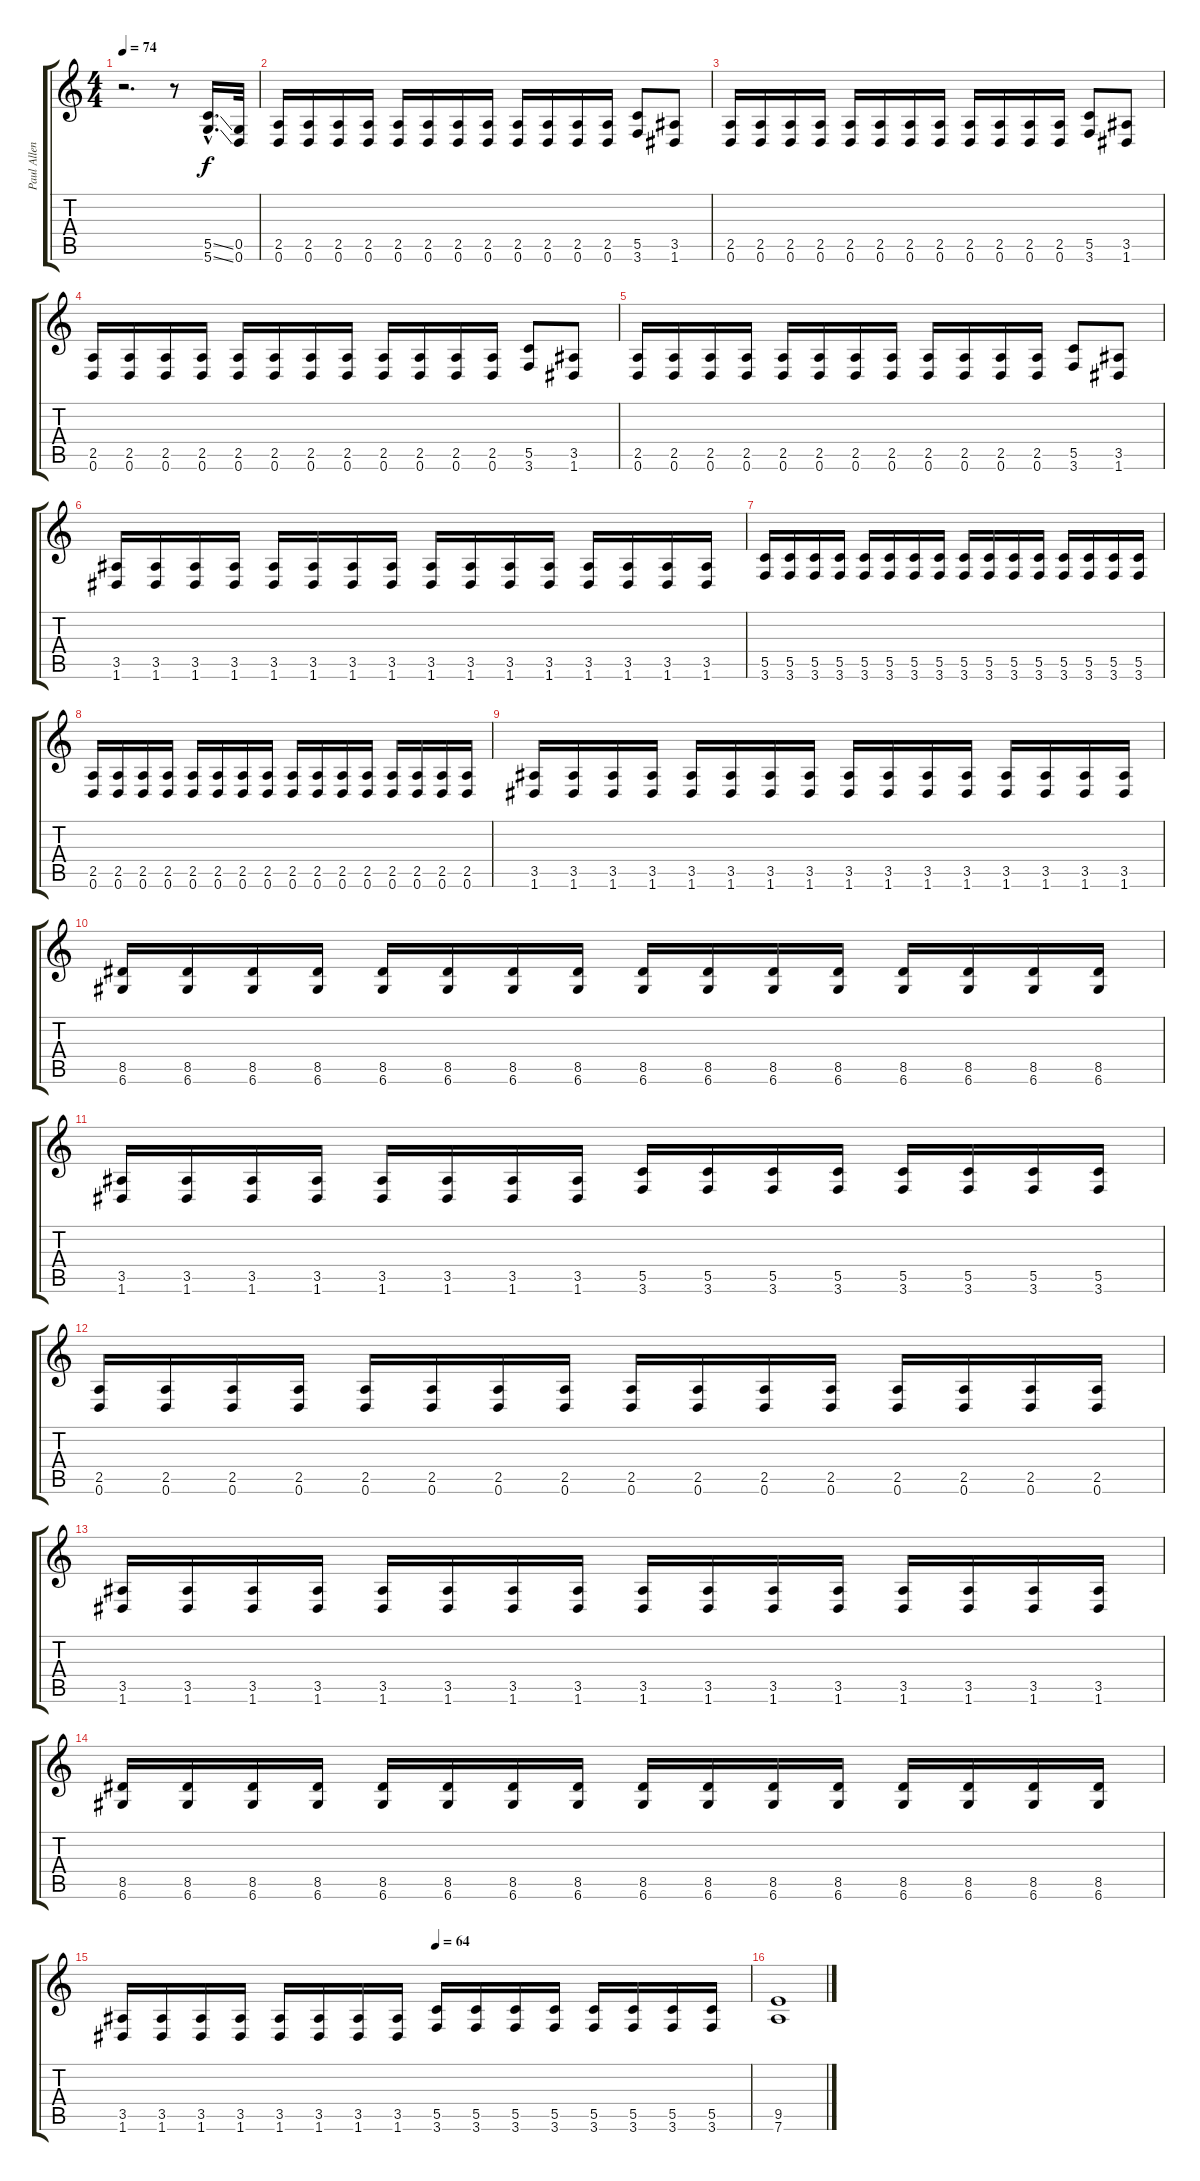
\track ("Paul Allender (Guitar)" "Paul Allen") {instrument overdrivenguitar}
\staff {score tabs}
\tuning (D4 A3 F3 C3 G2 D2) {hide}
\ts (4 4)
\tempo 74
\clef g2
\ks c
r.2{d dy f} r.8 (5.5{ss hac} 5.6{ss hac}).16{d} (0.5 0.6).32 |
(2.5 0.6).16 (2.5 0.6).16 (2.5 0.6).16 (2.5 0.6).16 (2.5 0.6).16 (2.5 0.6).16 (2.5 0.6).16 (2.5 0.6).16 (2.5 0.6).16 (2.5 0.6).16 (2.5 0.6).16 (2.5 0.6).16 (5.5 3.6).8 (3.5 1.6).8 |
(2.5 0.6).16 (2.5 0.6).16 (2.5 0.6).16 (2.5 0.6).16 (2.5 0.6).16 (2.5 0.6).16 (2.5 0.6).16 (2.5 0.6).16 (2.5 0.6).16 (2.5 0.6).16 (2.5 0.6).16 (2.5 0.6).16 (5.5 3.6).8 (3.5 1.6).8 |
(2.5 0.6).16 (2.5 0.6).16 (2.5 0.6).16 (2.5 0.6).16 (2.5 0.6).16 (2.5 0.6).16 (2.5 0.6).16 (2.5 0.6).16 (2.5 0.6).16 (2.5 0.6).16 (2.5 0.6).16 (2.5 0.6).16 (5.5 3.6).8 (3.5 1.6).8 |
(2.5 0.6).16 (2.5 0.6).16 (2.5 0.6).16 (2.5 0.6).16 (2.5 0.6).16 (2.5 0.6).16 (2.5 0.6).16 (2.5 0.6).16 (2.5 0.6).16 (2.5 0.6).16 (2.5 0.6).16 (2.5 0.6).16 (5.5 3.6).8 (3.5 1.6).8 |
(3.5 1.6).16 (3.5 1.6).16 (3.5 1.6).16 (3.5 1.6).16 (3.5 1.6).16 (3.5 1.6).16 (3.5 1.6).16 (3.5 1.6).16 (3.5 1.6).16 (3.5 1.6).16 (3.5 1.6).16 (3.5 1.6).16 (3.5 1.6).16 (3.5 1.6).16 (3.5 1.6).16 (3.5 1.6).16 |
(5.5 3.6).16 (5.5 3.6).16 (5.5 3.6).16 (5.5 3.6).16 (5.5 3.6).16 (5.5 3.6).16 (5.5 3.6).16 (5.5 3.6).16 (5.5 3.6).16 (5.5 3.6).16 (5.5 3.6).16 (5.5 3.6).16 (5.5 3.6).16 (5.5 3.6).16 (5.5 3.6).16 (5.5 3.6).16 |
(2.5 0.6).16 (2.5 0.6).16 (2.5 0.6).16 (2.5 0.6).16 (2.5 0.6).16 (2.5 0.6).16 (2.5 0.6).16 (2.5 0.6).16 (2.5 0.6).16 (2.5 0.6).16 (2.5 0.6).16 (2.5 0.6).16 (2.5 0.6).16 (2.5 0.6).16 (2.5 0.6).16 (2.5 0.6).16 |
(3.5 1.6).16 (3.5 1.6).16 (3.5 1.6).16 (3.5 1.6).16 (3.5 1.6).16 (3.5 1.6).16 (3.5 1.6).16 (3.5 1.6).16 (3.5 1.6).16 (3.5 1.6).16 (3.5 1.6).16 (3.5 1.6).16 (3.5 1.6).16 (3.5 1.6).16 (3.5 1.6).16 (3.5 1.6).16 |
(8.5 6.6).16 (8.5 6.6).16 (8.5 6.6).16 (8.5 6.6).16 (8.5 6.6).16 (8.5 6.6).16 (8.5 6.6).16 (8.5 6.6).16 (8.5 6.6).16 (8.5 6.6).16 (8.5 6.6).16 (8.5 6.6).16 (8.5 6.6).16 (8.5 6.6).16 (8.5 6.6).16 (8.5 6.6).16 |
(3.5 1.6).16 (3.5 1.6).16 (3.5 1.6).16 (3.5 1.6).16 (3.5 1.6).16 (3.5 1.6).16 (3.5 1.6).16 (3.5 1.6).16 (5.5 3.6).16 (5.5 3.6).16 (5.5 3.6).16 (5.5 3.6).16 (5.5 3.6).16 (5.5 3.6).16 (5.5 3.6).16 (5.5 3.6).16 |
(2.5 0.6).16 (2.5 0.6).16 (2.5 0.6).16 (2.5 0.6).16 (2.5 0.6).16 (2.5 0.6).16 (2.5 0.6).16 (2.5 0.6).16 (2.5 0.6).16 (2.5 0.6).16 (2.5 0.6).16 (2.5 0.6).16 (2.5 0.6).16 (2.5 0.6).16 (2.5 0.6).16 (2.5 0.6).16 |
(3.5 1.6).16 (3.5 1.6).16 (3.5 1.6).16 (3.5 1.6).16 (3.5 1.6).16 (3.5 1.6).16 (3.5 1.6).16 (3.5 1.6).16 (3.5 1.6).16 (3.5 1.6).16 (3.5 1.6).16 (3.5 1.6).16 (3.5 1.6).16 (3.5 1.6).16 (3.5 1.6).16 (3.5 1.6).16 |
(8.5 6.6).16 (8.5 6.6).16 (8.5 6.6).16 (8.5 6.6).16 (8.5 6.6).16 (8.5 6.6).16 (8.5 6.6).16 (8.5 6.6).16 (8.5 6.6).16 (8.5 6.6).16 (8.5 6.6).16 (8.5 6.6).16 (8.5 6.6).16 (8.5 6.6).16 (8.5 6.6).16 (8.5 6.6).16 |
\tempo (64 0.5)
(3.5 1.6).16 (3.5 1.6).16 (3.5 1.6).16 (3.5 1.6).16 (3.5 1.6).16 (3.5 1.6).16 (3.5 1.6).16 (3.5 1.6).16 (5.5 3.6).16 (5.5 3.6).16 (5.5 3.6).16 (5.5 3.6).16 (5.5 3.6).16 (5.5 3.6).16 (5.5 3.6).16 (5.5 3.6).16 |
(9.5 7.6).1
